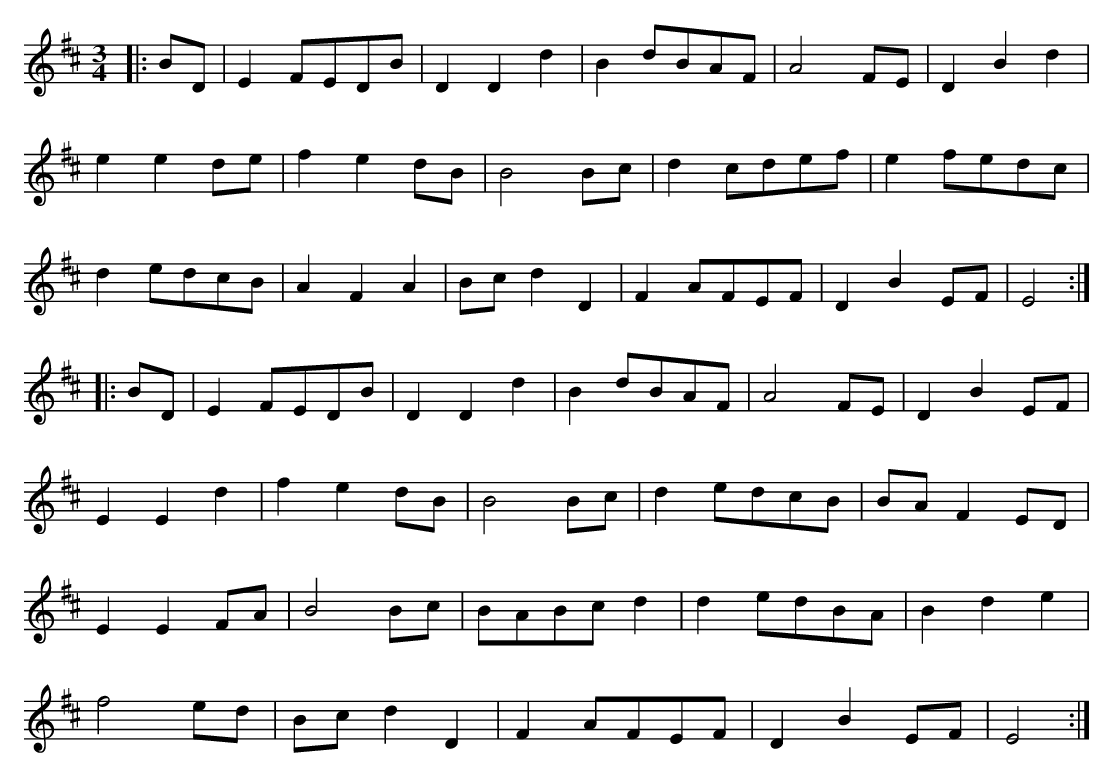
X:1
M:3/4
K:Edor
|:BD|E2FEDB|D2D2d2|B2dBAF|A4FE|D2B2d2|
e2e2de|f2e2dB|B4Bc|d2cdef|e2fedc|
d2edcB|A2F2A2|Bcd2D2|F2AFEF|D2B2EF|E4:|
|:BD|E2FEDB|D2D2d2|B2dBAF|A4FE|D2B2EF|
E2E2d2|f2e2dB|B4Bc|d2edcB|BAF2ED|
E2E2FA|B4Bc|BABcd2|d2edBA|B2d2e2|
f4ed|Bcd2D2|F2AFEF|D2B2EF|E4:|
